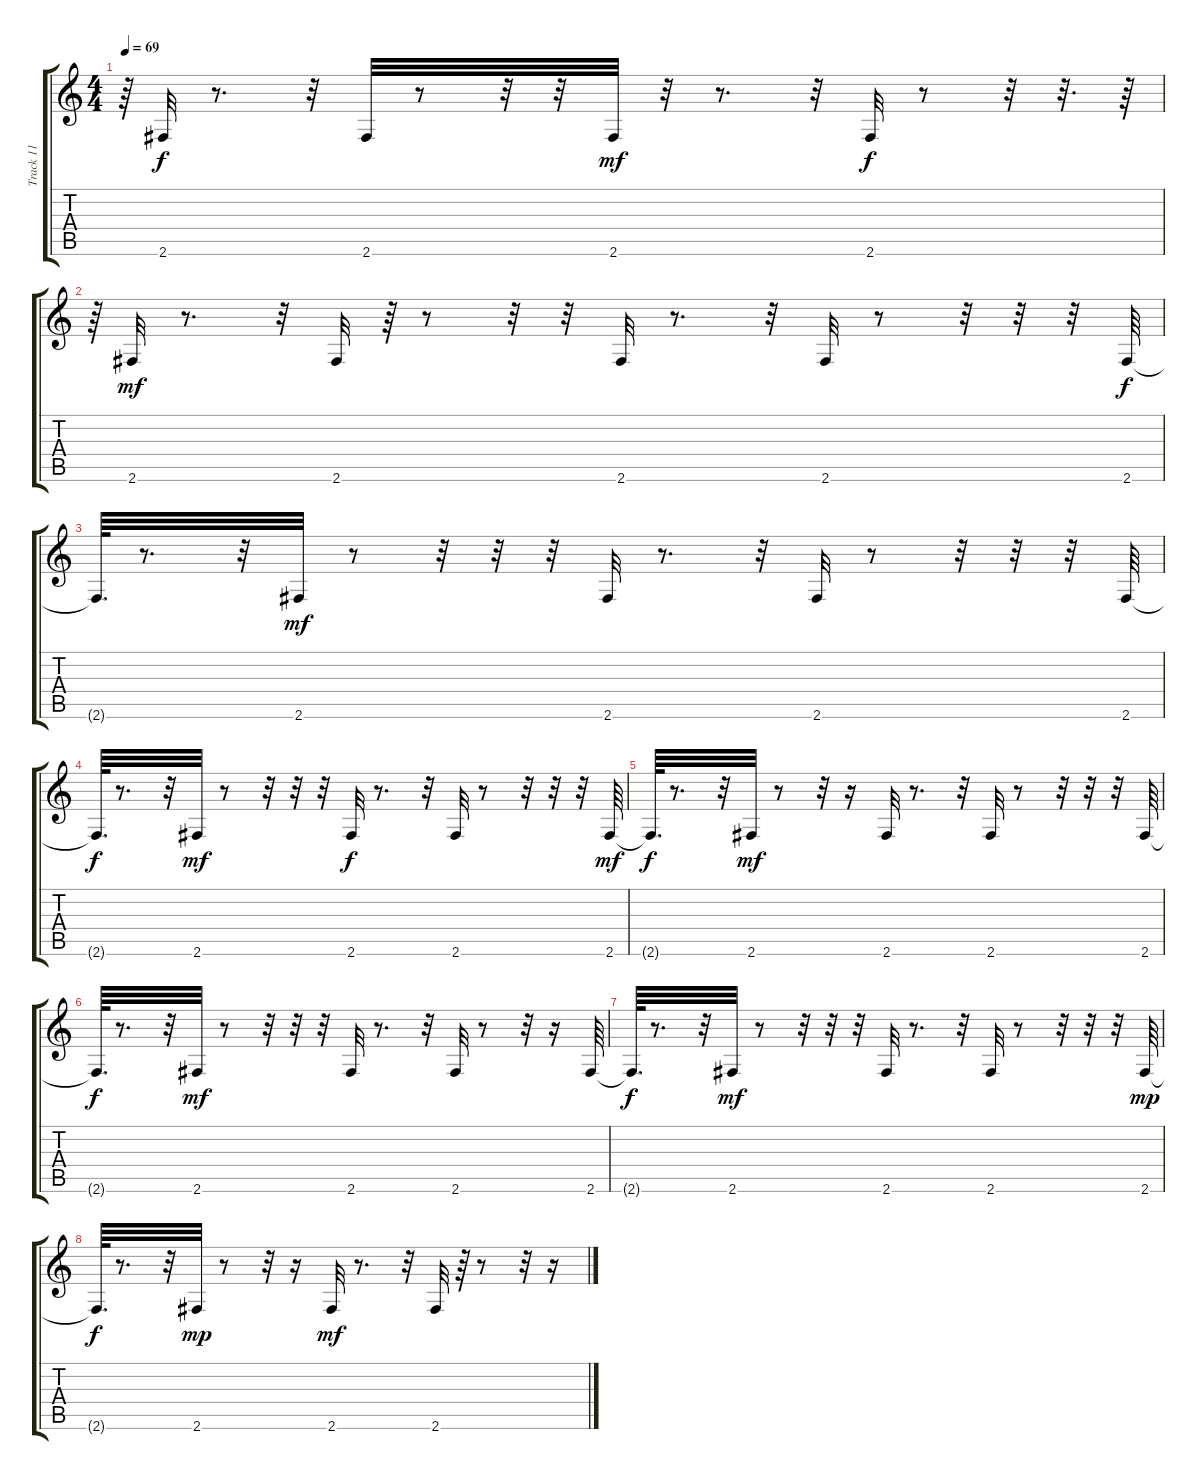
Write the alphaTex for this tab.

\track ("Track 11" "Track 11") {instrument acousticguitarsteel}
\staff {score tabs}
\tuning (E4 B3 G3 D3 A2 E2) {hide}
\ts (4 4)
\tempo 69
\clef g2
\ks c
r.64{dy f} 2.6.32 r.8{d} r.32 2.6.32 r.8 r.32 r.32 2.6.32{dy mf} r.32 r.8{d} r.32 2.6.32{dy f} r.8 r.32 r.32{d} r.64 |
r.64 2.6.32{dy mf} r.8{d} r.32 2.6.32 r.64 r.8 r.32 r.32 2.6.32 r.8{d} r.32 2.6.32 r.8 r.32 r.32 r.32 2.6.64{dy f} |
2.6{t}.64{d} r.8{d} r.32 2.6.32{dy mf} r.8 r.32 r.32 r.32 2.6.32 r.8{d} r.32 2.6.32 r.8 r.32 r.32 r.32 2.6.64 |
2.6{t}.64{d dy f} r.8{d} r.32 2.6.32{dy mf} r.8 r.32 r.32 r.32 2.6.32{dy f} r.8{d} r.32 2.6.32 r.8 r.32 r.32 r.32 2.6.64{dy mf} |
2.6{t}.64{d dy f} r.8{d} r.32 2.6.32{dy mf} r.8 r.32 r.16 2.6.32 r.8{d} r.32 2.6.32 r.8 r.32 r.32 r.32 2.6.64 |
2.6{t}.64{d dy f} r.8{d} r.32 2.6.32{dy mf} r.8 r.32 r.32 r.32 2.6.32 r.8{d} r.32 2.6.32 r.8 r.32 r.16 2.6.64 |
2.6{t}.64{d dy f} r.8{d} r.32 2.6.32{dy mf} r.8 r.32 r.32 r.32 2.6.32 r.8{d} r.32 2.6.32 r.8 r.32 r.32 r.32 2.6.64{dy mp} |
2.6{t}.64{d dy f} r.8{d} r.32 2.6.32{dy mp} r.8 r.32 r.16 2.6.32{dy mf} r.8{d} r.32 2.6.32 r.64 r.8 r.32 r.16
